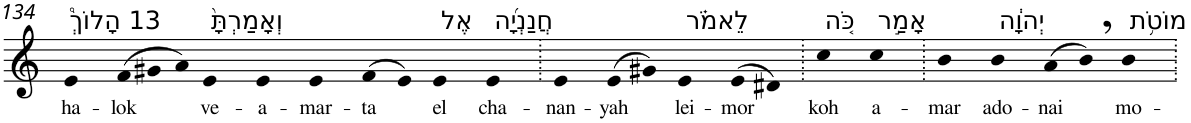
**kern	**text
*part1	*part1
*staff1	*staff1
*I"Piano	*
*I'Pno	*
!!LO:PB:g=z
*clefG2	*
*k[]	*
=134	=134
!LO:TX:a:t=13 הָלוֹךְ֩	!
!	!LO:LY:b
4e	ha-
*Xtuplet	*
!	!LO:LY:b
(>12f	-lok
12g#X	.
12a)	.
!LO:TX:a:t=וְאָמַרְתָּ֨	!
!	!LO:LY:b
4e	ve-
!	!LO:LY:b
4e	-a-
!	!LO:LY:b
4e	-mar-
!	!LO:LY:b
(>8f	-ta
8e)	.
!LO:TX:a:t=אֶל	!
!	!LO:LY:b
4e	el
!LO:TX:a:t=חֲנַנְיָ֜ה	!
!	!LO:LY:b
4e	cha-
=135.	=135.
!	!LO:LY:b
4e	-nan-
!	!LO:LY:b
(>8e	-yah
8g#X)	.
!LO:TX:a:t=לֵאמֹ֗ר	!
!	!LO:LY:b
4e	lei-
!	!LO:LY:b
(>8e	-mor
8d#X)	.
=136.	=136.
!LO:TX:a:t=כֹּ֚ה	!
!	!LO:LY:b
4cc	koh
!LO:TX:a:t=אָמַ֣ר	!
!	!LO:LY:b
4cc	a-
=137.	=137.
!	!LO:LY:b
4b	-mar
!LO:TX:a:t=יְהוָ֔ה	!
!	!LO:LY:b
4b	ado-
!	!LO:LY:b
(>8a	-nai
8b,)	.
!LO:TX:a:t=מוֹטֹ֥ת	!
!	!LO:LY:b
4b	mo-
=.	=.
*-	*-
